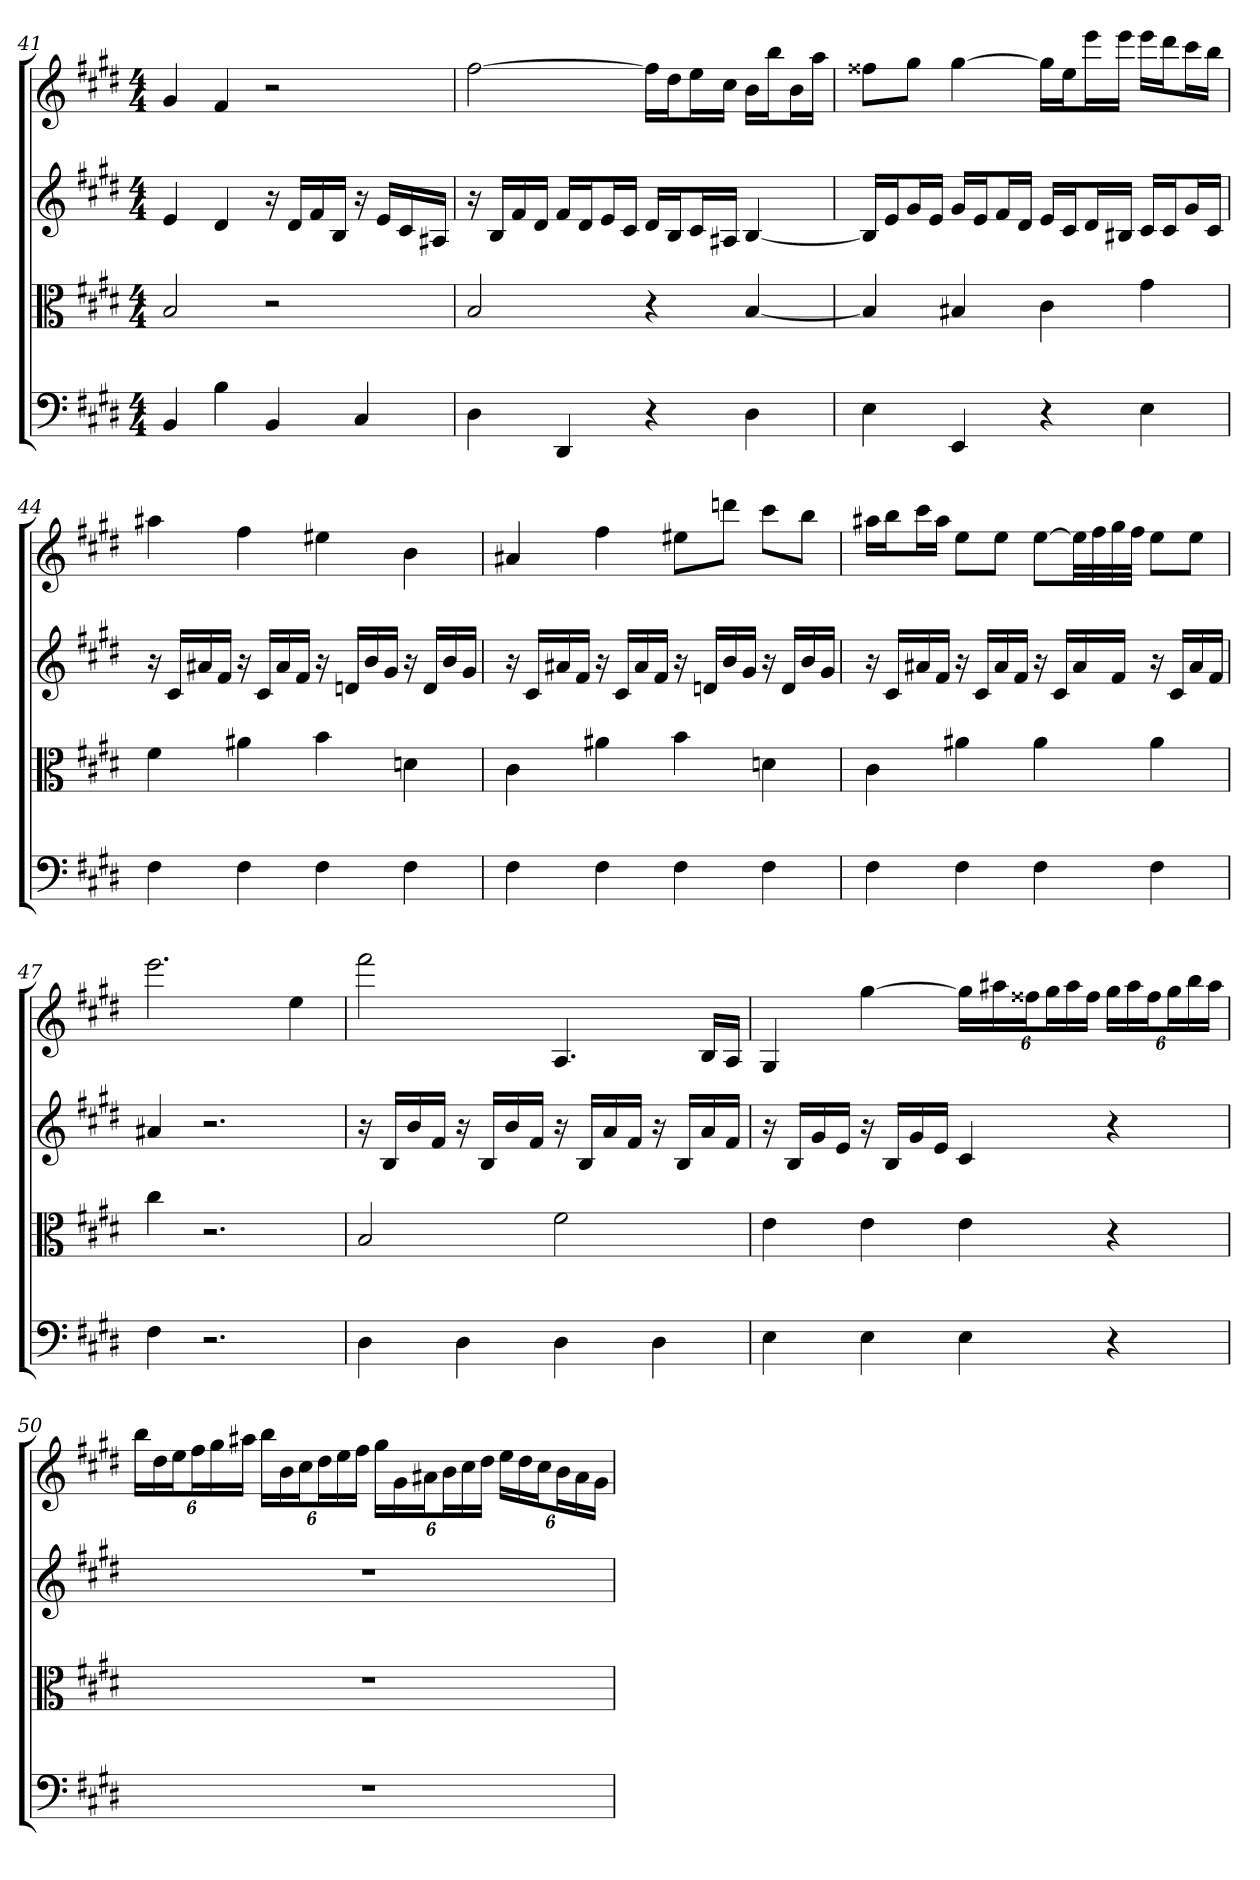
**kern	**kern	**kern	**kern
*part4	*part3	*part2	*part1
*staff4	*staff3	*staff2	*staff1
*clefF4	*clefC3	*	*
*k[f#c#g#d#]	*k[f#c#g#d#]	*k[f#c#g#d#]	*k[f#c#g#d#]
*E:	*E:	*E:	*E:
*M4/4	*M4/4	*M4/4	*M4/4
=41	=41	=41	=41
4BB	2B	4e	4g#
4B	.	4d#	4f#
4BB	2r	16r	2r
.	.	16d#LL	.
.	.	16f#	.
.	.	16BJJ	.
4C#	.	16r	.
.	.	16eLL	.
.	.	16c#	.
.	.	16A#XJJ	.
=42	=42	=42	=42
4D#	2B	16r	[2ff#
.	.	16BLL	.
.	.	16f#	.
.	.	16d#JJ	.
4DD#	.	16f#LL	.
.	.	16d#J	.
.	.	16eL	.
.	.	16c#JJ	.
4r	4r	16d#LL	16ff#LL]
.	.	16BJ	16dd#J
.	.	16c#L	16eeL
.	.	16A#XJJ	16cc#JJ
4D#	[4B	[4B	16bLL
.	.	.	16bbJ
.	.	.	16bL
.	.	.	16aaJJ
=43	=43	=43	=43
4E	4B]	16BLL]	8ff##XL
.	.	16eJ	.
.	.	16g#L	8gg#J
.	.	16eJJ	.
4EE	4B#X	16g#LL	[4gg#
.	.	16eJ	.
.	.	16f#L	.
.	.	16d#JJ	.
4r	4c#	16eLL	16gg#LL]
.	.	16c#J	16eeJ
.	.	16d#L	16eeeL
.	.	16B#XJJ	16eeeJJ
4E	4g#	16c#LL	16eeeLL
.	.	16c#J	16ddd#J
.	.	16g#L	16ccc#L
.	.	16c#JJ	16bbJJ
=44	=44	=44	=44
4F#	4f#	16r	4aa#X
.	.	16c#LL	.
.	.	16a#X	.
.	.	16f#JJ	.
4F#	4a#X	16r	4ff#
.	.	16c#LL	.
.	.	16a#	.
.	.	16f#JJ	.
4F#	4b	16r	4ee#X
.	.	16dnLL	.
.	.	16b	.
.	.	16g#JJ	.
4F#	4dn	16r	4b
.	.	16dLL	.
.	.	16b	.
.	.	16g#JJ	.
=45	=45	=45	=45
4F#	4c#	16r	4a#X
.	.	16c#LL	.
.	.	16a#X	.
.	.	16f#JJ	.
4F#	4a#X	16r	4ff#
.	.	16c#LL	.
.	.	16a#	.
.	.	16f#JJ	.
4F#	4b	16r	8ee#XL
.	.	16dnLL	.
.	.	16b	8dddnJ
.	.	16g#JJ	.
4F#	4dn	16r	8ccc#L
.	.	16dLL	.
.	.	16b	8bbJ
.	.	16g#JJ	.
=46	=46	=46	=46
4F#	4c#	16r	16aa#XLL
.	.	16c#LL	16bbJ
.	.	16a#X	16ccc#L
.	.	16f#JJ	16aa#JJ
4F#	4a#X	16r	8eeL
.	.	16c#LL	.
.	.	16a#	8eeJ
.	.	16f#JJ	.
4F#	4a#	16r	[8eeL
.	.	16c#LL	.
.	.	16a#	32eeLL]
.	.	.	32ff#
.	.	16f#JJ	32gg#
.	.	.	32ff#JJJ
4F#	4a#	16r	8eeL
.	.	16c#LL	.
.	.	16a#	8eeJ
.	.	16f#JJ	.
=47	=47	=47	=47
4F#	4cc#	4a#X	2.eee
2.r	2.r	2.r	.
.	.	.	4ee
=48	=48	=48	=48
4D#	2B	16r	2fff#
.	.	16BLL	.
.	.	16b	.
.	.	16f#JJ	.
4D#	.	16r	.
.	.	16BLL	.
.	.	16b	.
.	.	16f#JJ	.
4D#	2f#	16r	4.A
.	.	16BLL	.
.	.	16a	.
.	.	16f#JJ	.
4D#	.	16r	.
.	.	16BLL	.
.	.	16a	16BLL
.	.	16f#JJ	16AJJ
=49	=49	=49	=49
4E	4e	16r	4G#
.	.	16BLL	.
.	.	16g#	.
.	.	16eJJ	.
4E	4e	16r	[4gg#
.	.	16BLL	.
.	.	16g#	.
.	.	16eJJ	.
4E	4e	4c#	24gg#LL]
.	.	.	24aa#X
.	.	.	24ff##XJ
.	.	.	24gg#L
.	.	.	24aa#
.	.	.	24ff##JJ
4r	4r	4r	24gg#LL
.	.	.	24aa#
.	.	.	24ff##J
.	.	.	24gg#L
.	.	.	24bb
.	.	.	24aa#JJ
=50	=50	=50	=50
1r	1r	1r	24bbLL
.	.	.	24dd#
.	.	.	24eeJ
.	.	.	24ff#L
.	.	.	24gg#
.	.	.	24aa#XJJ
.	.	.	24bbLL
.	.	.	24b
.	.	.	24cc#J
.	.	.	24dd#L
.	.	.	24ee
.	.	.	24ff#JJ
.	.	.	24gg#LL
.	.	.	24g#
.	.	.	24a#XJ
.	.	.	24bL
.	.	.	24cc#
.	.	.	24dd#JJ
.	.	.	24eeLL
.	.	.	24dd#
.	.	.	24cc#J
.	.	.	24bL
.	.	.	24a#
.	.	.	24g#JJ
=	=	=	=
*-	*-	*-	*-
